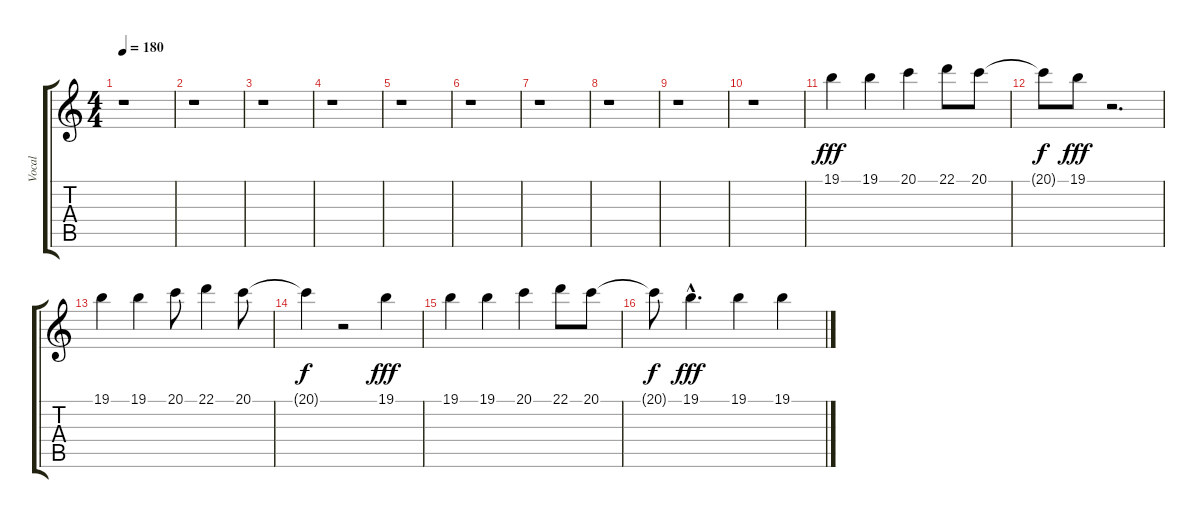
\track ("Vocal" "Vocal") {instrument altosax}
\staff {score tabs}
\tuning (E4 B3 G3 D3 A2 E2) {hide}
\ts (4 4)
\tempo 180
\clef g2
\ks c
r.1{dy fff} |
r.1 |
r.1 |
r.1 |
r.1 |
r.1 |
r.1 |
r.1 |
r.1 |
r.1 |
19.1.4 19.1.4 20.1.4 22.1.8 20.1.8 |
20.1{t}.8{dy f} 19.1.8{dy fff} r.2{d} |
19.1.4 19.1.4 20.1.8 22.1.4 20.1.8 |
20.1{t}.4{dy f} r.2 19.1.4{dy fff} |
19.1.4 19.1.4 20.1.4 22.1.8 20.1.8 |
20.1{t}.8{dy f} 19.1{hac}.4{d dy fff} 19.1.4 19.1.4
